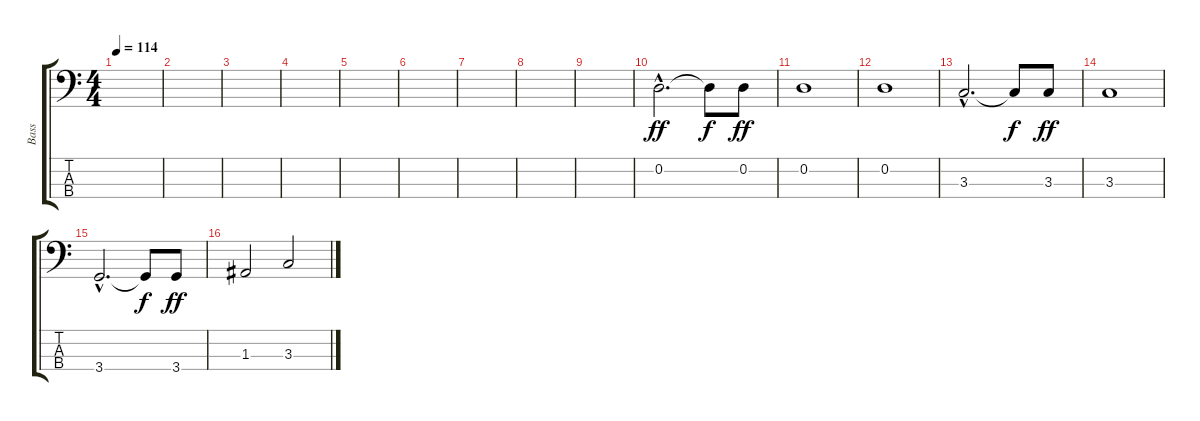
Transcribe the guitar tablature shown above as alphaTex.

\track ("Bass" "Bass") {instrument electricbassfinger}
\staff {score tabs}
\tuning (G2 D2 A1 E1) {hide}
\ts (4 4)
\tempo 114
\clef f4
\ks c
|
|
|
|
|
|
|
|
|
0.2{hac}.2{d dy ff} 0.2{t}.8{dy f} 0.2.8{dy ff} |
0.2.1 |
0.2.1 |
3.3{hac}.2{d} 3.3{t}.8{dy f} 3.3.8{dy ff} |
3.3.1 |
3.4{hac}.2{d} 3.4{t}.8{dy f} 3.4.8{dy ff} |
1.3.2 3.3.2
